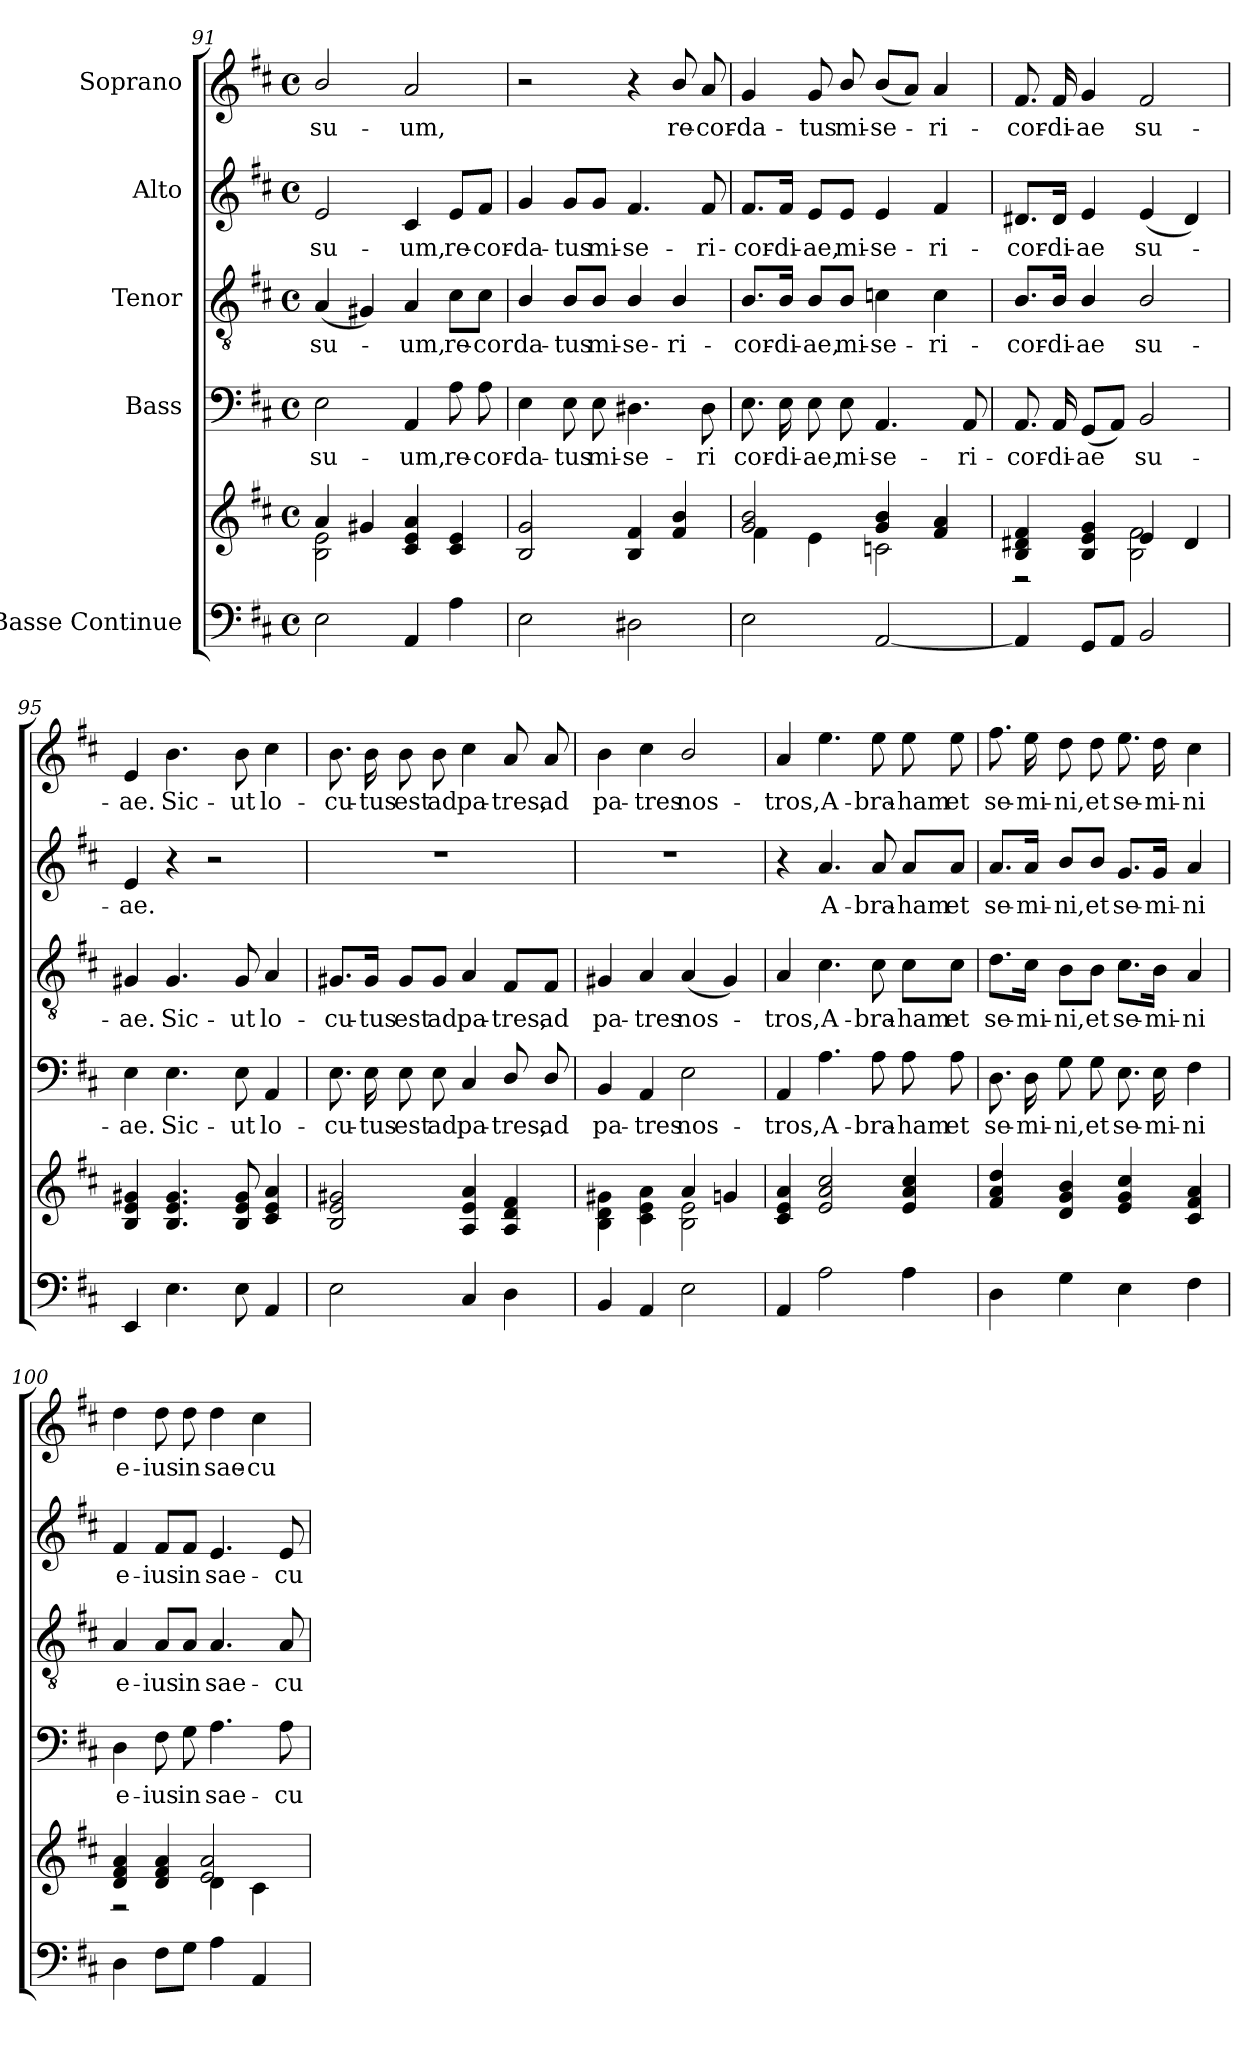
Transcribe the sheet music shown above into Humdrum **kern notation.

**kern	**kern	**kern	**text	**kern	**text	**kern	**text	**kern	**text
*part5	*part5	*part4	*part4	*part3	*part3	*part2	*part2	*part1	*part1
*staff6	*staff5	*staff4	*staff4	*staff3	*staff3	*staff2	*staff2	*staff1	*staff1
*I"Basse Continue	*	*I"Bass	*	*I"Tenor	*	*I"Alto	*	*I"Soprano	*
*clefF4	*clefG2	*clefF4	*	*clefGv2	*	*clefG2	*	*clefG2	*
*k[f#c#]	*k[f#c#]	*k[f#c#]	*	*k[f#c#]	*	*k[f#c#]	*	*k[f#c#]	*
*M4/4	*M4/4	*M4/4	*	*M4/4	*	*M4/4	*	*M4/4	*
*met(c)	*met(c)	*met(c)	*	*met(c)	*	*met(c)	*	*met(c)	*
=91	=91	=91	=91	=91	=91	=91	=91	=91	=91
*	*^	*	*	*	*	*	*	*	*
2E\	4a/	2B\ 2e\	2E!\	su-	(>4A!/	su-	2e!/	su-	2b!/	su-
.	4g#X/	.	.	.	4G#X!/)	.	.	.	.	.
4AA/	4c#/ 4e/ 4a/	2ryy	4AA!/	um,	4A!/	-um,	4c#!/	um,	2a!/	um,
4A\	4c#/ 4e/	.	8A!\	re-	8c#!\L	re-	8e!/L	re-	.	.
.	.	.	8A!\	cor-	8c#!\J	cor	8f#!/J	cor-	.	.
*	*v	*v	*	*	*	*	*	*	*	*
=92	=92	=92	=92	=92	=92	=92	=92	=92	=92
2E\	2B/ 2g/	4E!\	da-	4B!/	da-	4g!/	da-	2r	.
.	.	8E!\	tus	8B!/L	tus	8g!/L	tus	.	.
.	.	8E!\	mi-	8B!/J	mi-	8g!/J	mi-	.	.
2D#X\	4B/ 4f#/	4.D#X!\	se-	4B!/	se-	4.f#!/	se-	4r	.
.	4f#/ 4b/	.	.	4B!/	ri-	.	.	8b!/	re-
.	.	8D#!\	ri	.	.	8f#!/	ri-	8a!/	cor-
!!LO:LB:g=z
=93	=93	=93	=93	=93	=93	=93	=93	=93	=93
*	*^	*	*	*	*	*	*	*	*
2E\	2g/ 2b/	4f#\	8.E!\	cor-	8.B!/L	cor-	8.f#!/L	cor-	4g!/	da-
.	.	.	16E!\	di-	16B!/Jk	di-	16f#!/Jk	di-	.	.
.	.	4e\	8E!\	ae,	8B!/L	ae,	8e!/L	ae,	8g!/	tus
.	.	.	8E!\	mi-	8B!/J	mi-	8e!/J	mi-	8b!/	mi-
[2AA/	4g/ 4b/	2cn\	4.AA!/	se-	4cn!\	se-	4e!/	se-	(8b!/L	se-
.	.	.	.	.	.	.	.	.	8a!/J)	.
.	4f#/ 4a/	.	.	.	4c!\	ri-	4f#!/	ri-	4a!/	-ri-
.	.	.	8AA!/	ri-	.	.	.	.	.	.
=94	=94	=94	=94	=94	=94	=94	=94	=94	=94	=94
4AA/]	4B/ 4d#X/ 4f#/	2r	8.AA!/	cor-	8.B!/L	cor-	8.d#X!/L	cor-	8.f#!/	cor-
.	.	.	16AA!/	di-	16B!/Jk	di-	16d#!/Jk	di-	16f#!/	di-
8GG/L	4B/ 4e/ 4g/	.	(8GG!/L	ae	4B!/	ae	4e!/	ae	4g!/	ae
8AA/J	.	.	8AA!/J)	.	.	.	.	.	.	.
2BB/	4e/	2B\ 2f#\	2BB!/	su-	2B!/	su-	(>4e!/	su-	2f#!/	su-
.	4d#/	.	.	.	.	.	4d#!/)	.	.	.
*	*v	*v	*	*	*	*	*	*	*	*
=95	=95	=95	=95	=95	=95	=95	=95	=95	=95
4EE/	4B/ 4e/ 4g#X/	4E!\	ae.	4G#X!/	ae.	4e!/	-ae.	4e!/	ae.
4.E\	4.B/ 4.e/ 4.g#/	4.E!\	Sic-	4.G#!/	Sic-	4r	.	4.b!\	Sic-
.	.	.	.	.	.	2r	.	.	.
8E\	8B/ 8e/ 8g#/	8E!\	ut	8G#!/	ut	.	.	8b!\	ut
4AA/	4c#/ 4e/ 4a/	4AA!/	lo-	4A!/	lo-	.	.	4cc#!\	lo-
=96	=96	=96	=96	=96	=96	=96	=96	=96	=96
2E\	2B/ 2e/ 2g#X/	8.E!\	cu-	8.G#X!/L	cu-	1r	.	8.b!\	cu-
.	.	16E!\	tus	16G#!/Jk	tus	.	.	16b!\	tus
.	.	8E!\	est	8G#!/L	est	.	.	8b!\	est
.	.	8E!\	ad	8G#!/J	ad	.	.	8b!\	ad
4C#/	4A/ 4e/ 4a/	4C#!/	pa-	4A!/	pa-	.	.	4cc#!\	pa-
4D\	4A/ 4d/ 4f#/	8D!/	tres,	8F#!/L	tres,	.	.	8a!/	tres,
.	.	8D!/	ad	8F#!/J	ad	.	.	8a!/	ad
!!LO:PB:g=z
=97	=97	=97	=97	=97	=97	=97	=97	=97	=97
*	*^	*	*	*	*	*	*	*	*
4BB/	2ryy	4B\ 4d\ 4g#X\	4BB!/	pa-	4G#X!/	pa-	1r	.	4b!\	pa-
4AA/	.	4c#\ 4e\ 4a\	4AA!/	tres	4A!/	tres	.	.	4cc#!\	tres
2E\	4a/	2B\ 2e\	2E!\	nos-	(4A!/	nos-	.	.	2b!/	nos-
.	4gn/	.	.	.	4G#!/)	.	.	.	.	.
*	*v	*v	*	*	*	*	*	*	*	*
=98	=98	=98	=98	=98	=98	=98	=98	=98	=98
4AA/	4c#/ 4e/ 4a/	4AA!/	tros,	4A!/	-tros,	4r	.	4a!/	tros,
2A\	2e/ 2a/ 2cc#/	4.A!\	A-	4.c#!\	A-	4.a!/	A-	4.ee!\	A-
.	.	8A!\	bra-	8c#!\	bra-	8a!/	bra-	8ee!\	bra-
4A\	4e/ 4a/ 4cc#/	8A!\	ham	8c#!\L	ham	8a!/L	ham	8ee!\	ham
.	.	8A!\	et	8c#!\J	et	8a!/J	et	8ee!\	et
=99	=99	=99	=99	=99	=99	=99	=99	=99	=99
4D\	4f#/ 4a/ 4dd/	8.D!\	se-	8.d!\L	se-	8.a!/L	se-	8.ff#!\	se-
.	.	16D!\	mi-	16c#!\Jk	mi-	16a!/Jk	mi-	16ee!\	mi-
4G\	4d/ 4g/ 4b/	8G!\	ni,	8B!\L	ni,	8b!/L	ni,	8dd!\	ni,
.	.	8G!\	et	8B!\J	et	8b!/J	et	8dd!\	et
4E\	4e/ 4g/ 4cc#/	8.E!\	se-	8.c#!\L	se-	8.g!/L	se-	8.ee!\	se-
.	.	16E!\	mi-	16B!\Jk	mi-	16g!/Jk	mi-	16dd!\	mi-
4F#\	4c#/ 4f#/ 4a/	4F#!\	ni	4A!/	ni	4a!/	ni	4cc#!\	ni
=100	=100	=100	=100	=100	=100	=100	=100	=100	=100
*	*^	*	*	*	*	*	*	*	*
4D\	4d/ 4f#/ 4a/	2r	4D!\	e-	4A!/	e-	4f#!/	e-	4dd!\	e-
8F#\L	4d/ 4f#/ 4a/	.	8F#!\	ius	8A!/L	ius	8f#!/L	ius	8dd!\	ius
8G\J	.	.	8G!\	in	8A!/J	in	8f#!/J	in	8dd!\	in
4A\	4d\	2e/ 2a/	4.A!\	sae-	4.A!/	sae-	4.e!/	sae-	4dd!\	sae-
4AA/	4c#\	.	.	.	.	.	.	.	4cc#!\	cu-
.	.	.	8A!\	cu-	8A!/	cu-	8e!/	cu-	.	.
*	*v	*v	*	*	*	*	*	*	*	*
=	=	=	=	=	=	=	=	=	=
*-	*-	*-	*-	*-	*-	*-	*-	*-	*-
